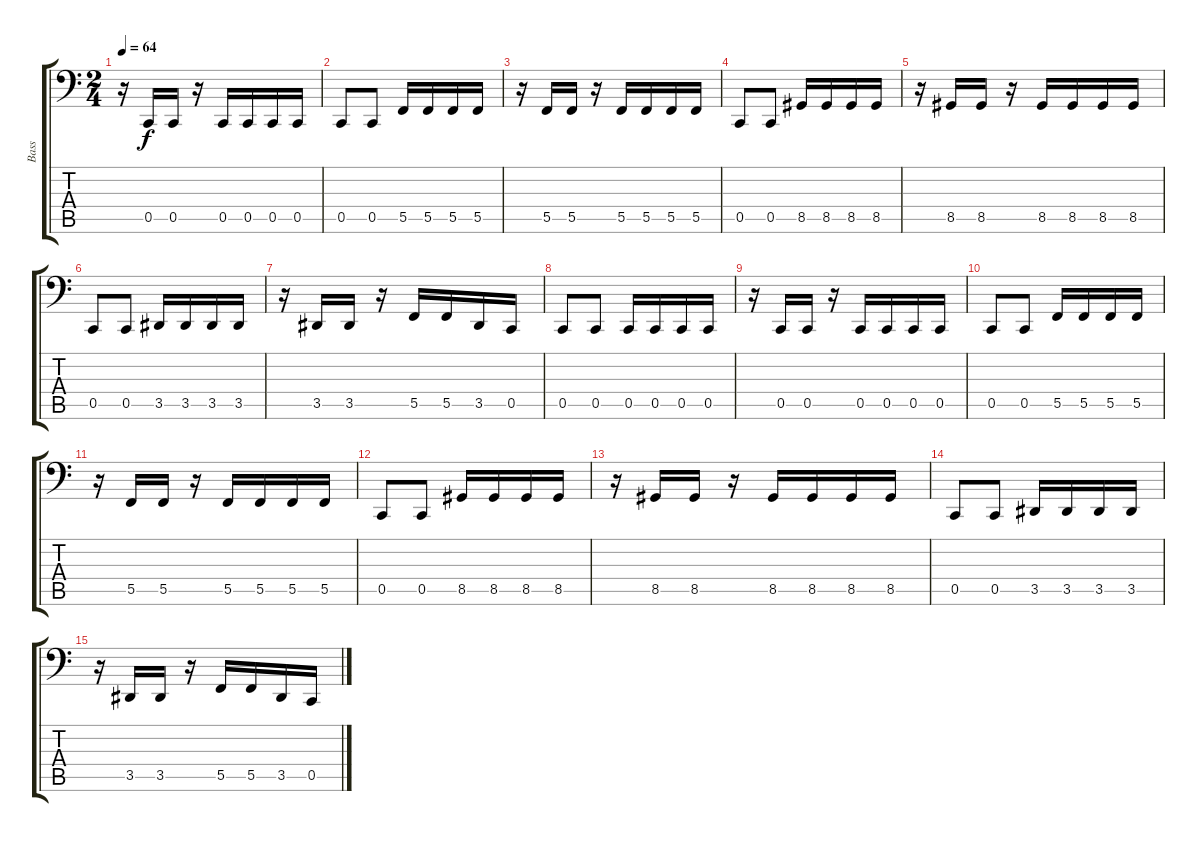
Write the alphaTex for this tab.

\track ("Bass" "Bass") {instrument electricbasspick}
\staff {score tabs}
\tuning (Bb2 F2 C2 G1 C1 A0) {hide}
\ts (2 4)
\tempo 64
\clef f4
\ks c
r.16{dy f} 0.5.16 0.5.16 r.16 0.5.16 0.5.16 0.5.16 0.5.16 |
0.5.8 0.5.8 5.5.16 5.5.16 5.5.16 5.5.16 |
r.16 5.5.16 5.5.16 r.16 5.5.16 5.5.16 5.5.16 5.5.16 |
0.5.8 0.5.8 8.5.16 8.5.16 8.5.16 8.5.16 |
r.16 8.5.16 8.5.16 r.16 8.5.16 8.5.16 8.5.16 8.5.16 |
0.5.8 0.5.8 3.5.16 3.5.16 3.5.16 3.5.16 |
r.16 3.5.16 3.5.16 r.16 5.5.16 5.5.16 3.5.16 0.5.16 |
0.5.8 0.5.8 0.5.16 0.5.16 0.5.16 0.5.16 |
r.16 0.5.16 0.5.16 r.16 0.5.16 0.5.16 0.5.16 0.5.16 |
0.5.8 0.5.8 5.5.16 5.5.16 5.5.16 5.5.16 |
r.16 5.5.16 5.5.16 r.16 5.5.16 5.5.16 5.5.16 5.5.16 |
0.5.8 0.5.8 8.5.16 8.5.16 8.5.16 8.5.16 |
r.16 8.5.16 8.5.16 r.16 8.5.16 8.5.16 8.5.16 8.5.16 |
0.5.8 0.5.8 3.5.16 3.5.16 3.5.16 3.5.16 |
r.16 3.5.16 3.5.16 r.16 5.5.16 5.5.16 3.5.16 0.5.16
